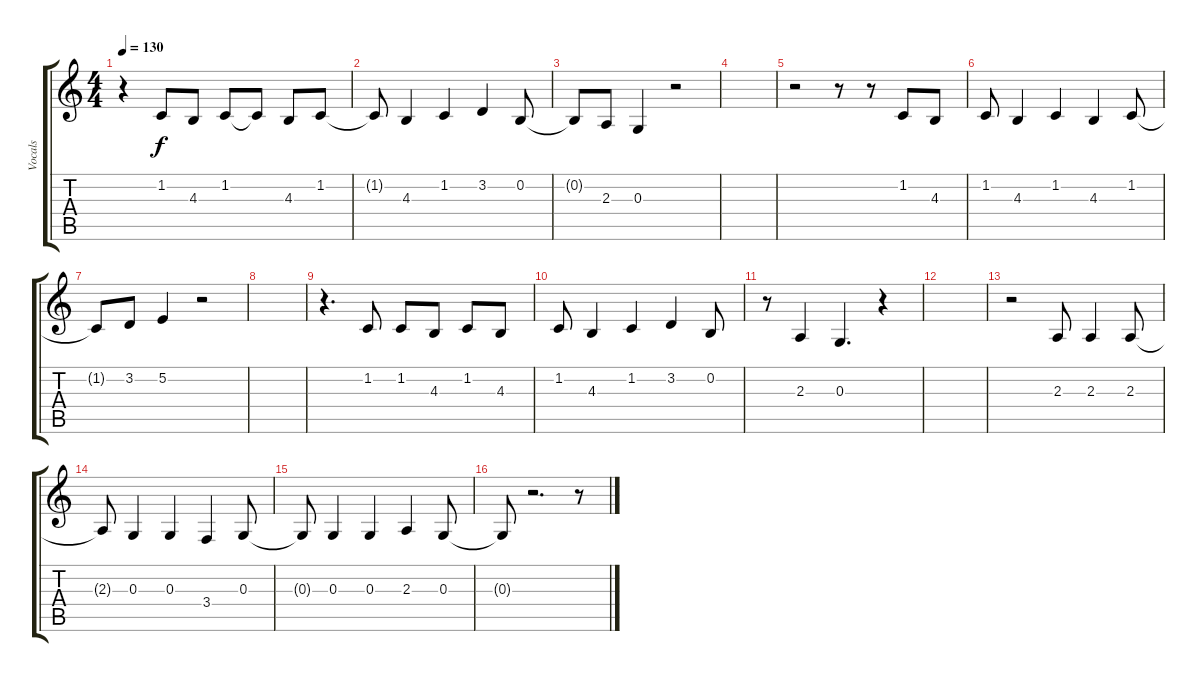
\track ("Vocals" "Vocals") {instrument altosax}
\staff {score tabs}
\tuning (E4 B3 G3 D3 A2 E2) {hide}
\ts (4 4)
\tempo 130
\clef g2
\ks c
r.4{dy f} 1.2.8 4.3.8 1.2.8 1.2{t}.8 4.3.8 1.2.8 |
1.2{t}.8 4.3.4 1.2.4 3.2.4 0.2.8 |
0.2{t}.8 2.3.8 0.3.4 r.2 |
|
r.2 r.8 r.8 1.2.8 4.3.8 |
1.2.8 4.3.4 1.2.4 4.3.4 1.2.8 |
1.2{t}.8 3.2.8 5.2.4 r.2 |
|
r.4{d} 1.2.8 1.2.8 4.3.8 1.2.8 4.3.8 |
1.2.8 4.3.4 1.2.4 3.2.4 0.2.8 |
r.8 2.3.4 0.3.4{d} r.4 |
|
r.2 2.3.8 2.3.4 2.3.8 |
2.3{t}.8 0.3.4 0.3.4 3.4.4 0.3.8 |
0.3{t}.8 0.3.4 0.3.4 2.3.4 0.3.8 |
0.3{t}.8 r.2{d} r.8
